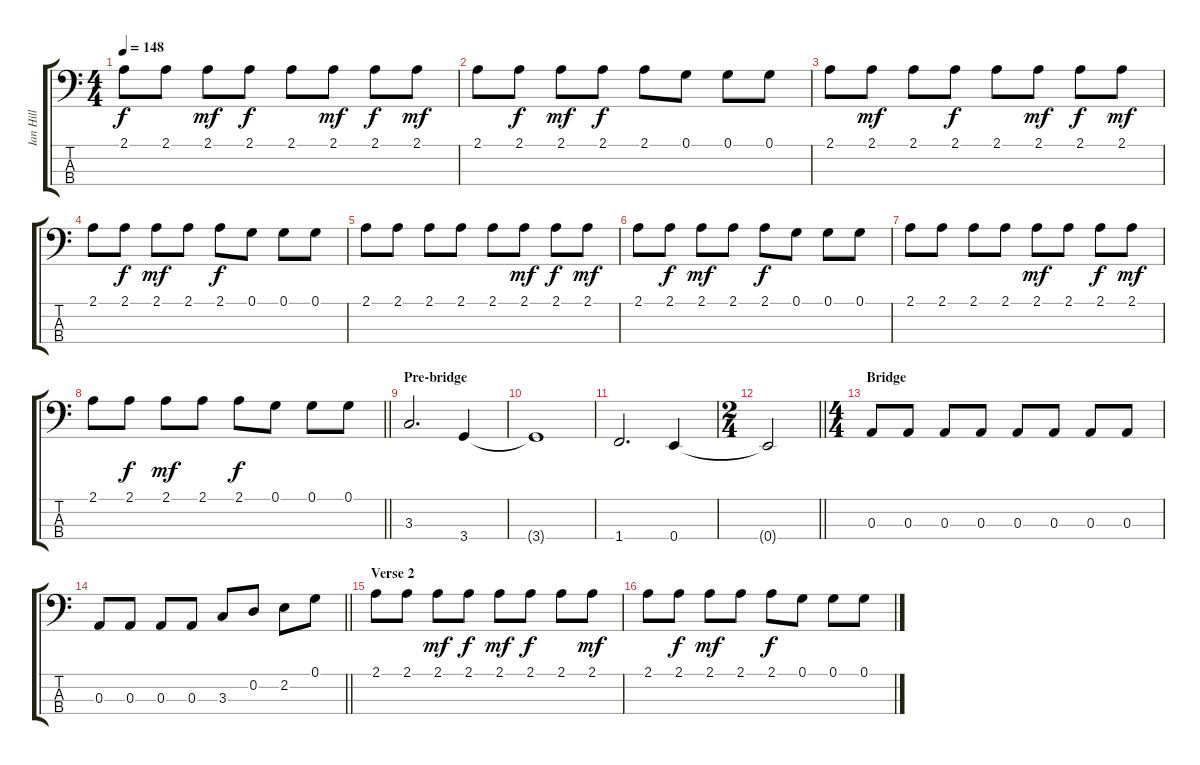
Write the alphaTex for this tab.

\track ("Ian Hill" "Ian Hill") {instrument electricbasspick}
\staff {score tabs}
\tuning (G2 D2 A1 E1) {hide}
\ts (4 4)
\tempo 148
\clef f4
\ks c
2.1.8{dy f} 2.1.8 2.1.8{dy mf} 2.1.8{dy f} 2.1.8 2.1.8{dy mf} 2.1.8{dy f} 2.1.8{dy mf} |
2.1.8 2.1.8{dy f} 2.1.8{dy mf} 2.1.8{dy f} 2.1.8 0.1.8 0.1.8 0.1.8 |
2.1.8 2.1.8{dy mf} 2.1.8 2.1.8{dy f} 2.1.8 2.1.8{dy mf} 2.1.8{dy f} 2.1.8{dy mf} |
2.1.8 2.1.8{dy f} 2.1.8{dy mf} 2.1.8 2.1.8{dy f} 0.1.8 0.1.8 0.1.8 |
2.1.8 2.1.8 2.1.8 2.1.8 2.1.8 2.1.8{dy mf} 2.1.8{dy f} 2.1.8{dy mf} |
2.1.8 2.1.8{dy f} 2.1.8{dy mf} 2.1.8 2.1.8{dy f} 0.1.8 0.1.8 0.1.8 |
2.1.8 2.1.8 2.1.8 2.1.8 2.1.8{dy mf} 2.1.8 2.1.8{dy f} 2.1.8{dy mf} |
\barLineRight lightlight
2.1.8 2.1.8{dy f} 2.1.8{dy mf} 2.1.8 2.1.8{dy f} 0.1.8 0.1.8 0.1.8 |
\section ("" "Pre-bridge")
3.3.2{d} 3.4.4 |
3.4{t}.1 |
1.4.2{d} 0.4.4 |
\ts (2 4)
\barLineRight lightlight
0.4{t}.2 |
\ts (4 4)
\section ("" "Bridge")
0.3.8 0.3.8 0.3.8 0.3.8 0.3.8 0.3.8 0.3.8 0.3.8 |
\barLineRight lightlight
0.3.8 0.3.8 0.3.8 0.3.8 3.3.8 0.2.8 2.2.8 0.1.8 |
\section ("" "Verse 2")
2.1.8 2.1.8 2.1.8{dy mf} 2.1.8{dy f} 2.1.8{dy mf} 2.1.8{dy f} 2.1.8 2.1.8{dy mf} |
2.1.8 2.1.8{dy f} 2.1.8{dy mf} 2.1.8 2.1.8{dy f} 0.1.8 0.1.8 0.1.8
